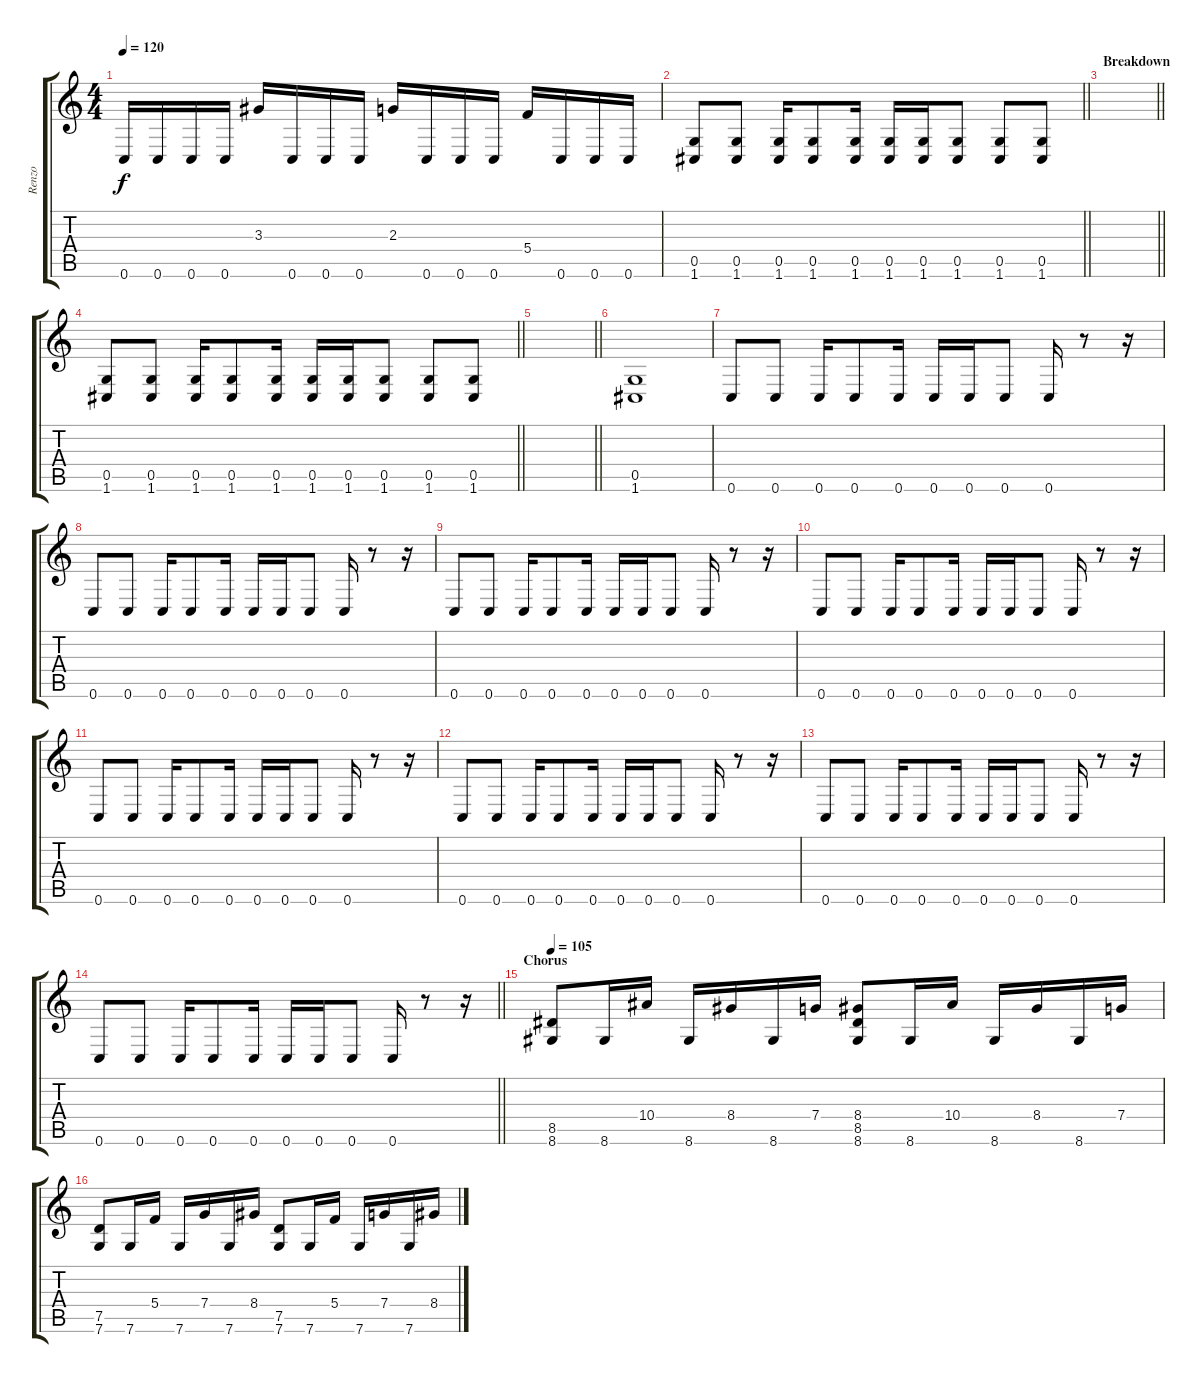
\track ("Renzo" "Renzo") {instrument overdrivenguitar}
\staff {score tabs}
\tuning (D4 A3 F3 C3 G2 C2) {hide}
\ts (4 4)
\tempo 120
\clef g2
\ks c
0.6.16{dy f} 0.6.16 0.6.16 0.6.16 3.3.16 0.6.16 0.6.16 0.6.16 2.3.16 0.6.16 0.6.16 0.6.16 5.4.16 0.6.16 0.6.16 0.6.16 |
\barLineRight lightlight
(0.5 1.6).8 (0.5 1.6).8 (0.5 1.6).16 (0.5 1.6).8 (0.5 1.6).16 (0.5 1.6).16 (0.5 1.6).16 (0.5 1.6).8 (0.5 1.6).8 (0.5 1.6).8 |
\section ("" "Breakdown")
\barLineRight lightlight
|
\barLineRight lightlight
(0.5 1.6).8 (0.5 1.6).8 (0.5 1.6).16 (0.5 1.6).8 (0.5 1.6).16 (0.5 1.6).16 (0.5 1.6).16 (0.5 1.6).8 (0.5 1.6).8 (0.5 1.6).8 |
\barLineRight lightlight
|
(0.5 1.6).1 |
0.6.8 0.6.8 0.6.16 0.6.8 0.6.16 0.6.16 0.6.16 0.6.8 0.6.16 r.8 r.16 |
0.6.8 0.6.8 0.6.16 0.6.8 0.6.16 0.6.16 0.6.16 0.6.8 0.6.16 r.8 r.16 |
0.6.8 0.6.8 0.6.16 0.6.8 0.6.16 0.6.16 0.6.16 0.6.8 0.6.16 r.8 r.16 |
0.6.8 0.6.8 0.6.16 0.6.8 0.6.16 0.6.16 0.6.16 0.6.8 0.6.16 r.8 r.16 |
0.6.8 0.6.8 0.6.16 0.6.8 0.6.16 0.6.16 0.6.16 0.6.8 0.6.16 r.8 r.16 |
0.6.8 0.6.8 0.6.16 0.6.8 0.6.16 0.6.16 0.6.16 0.6.8 0.6.16 r.8 r.16 |
0.6.8 0.6.8 0.6.16 0.6.8 0.6.16 0.6.16 0.6.16 0.6.8 0.6.16 r.8 r.16 |
\barLineRight lightlight
0.6.8 0.6.8 0.6.16 0.6.8 0.6.16 0.6.16 0.6.16 0.6.8 0.6.16 r.8 r.16 |
\section ("" "Chorus")
\tempo 105
(8.5 8.6).8 8.6.16 10.4.16 8.6.16 8.4.16 8.6.16 7.4.16 (8.4 8.5 8.6).8 8.6.16 10.4.16 8.6.16 8.4.16 8.6.16 7.4.16 |
(7.5 7.6).8 7.6.16 5.4.16 7.6.16 7.4.16 7.6.16 8.4.16 (7.5 7.6).8 7.6.16 5.4.16 7.6.16 7.4.16 7.6.16 8.4.16
